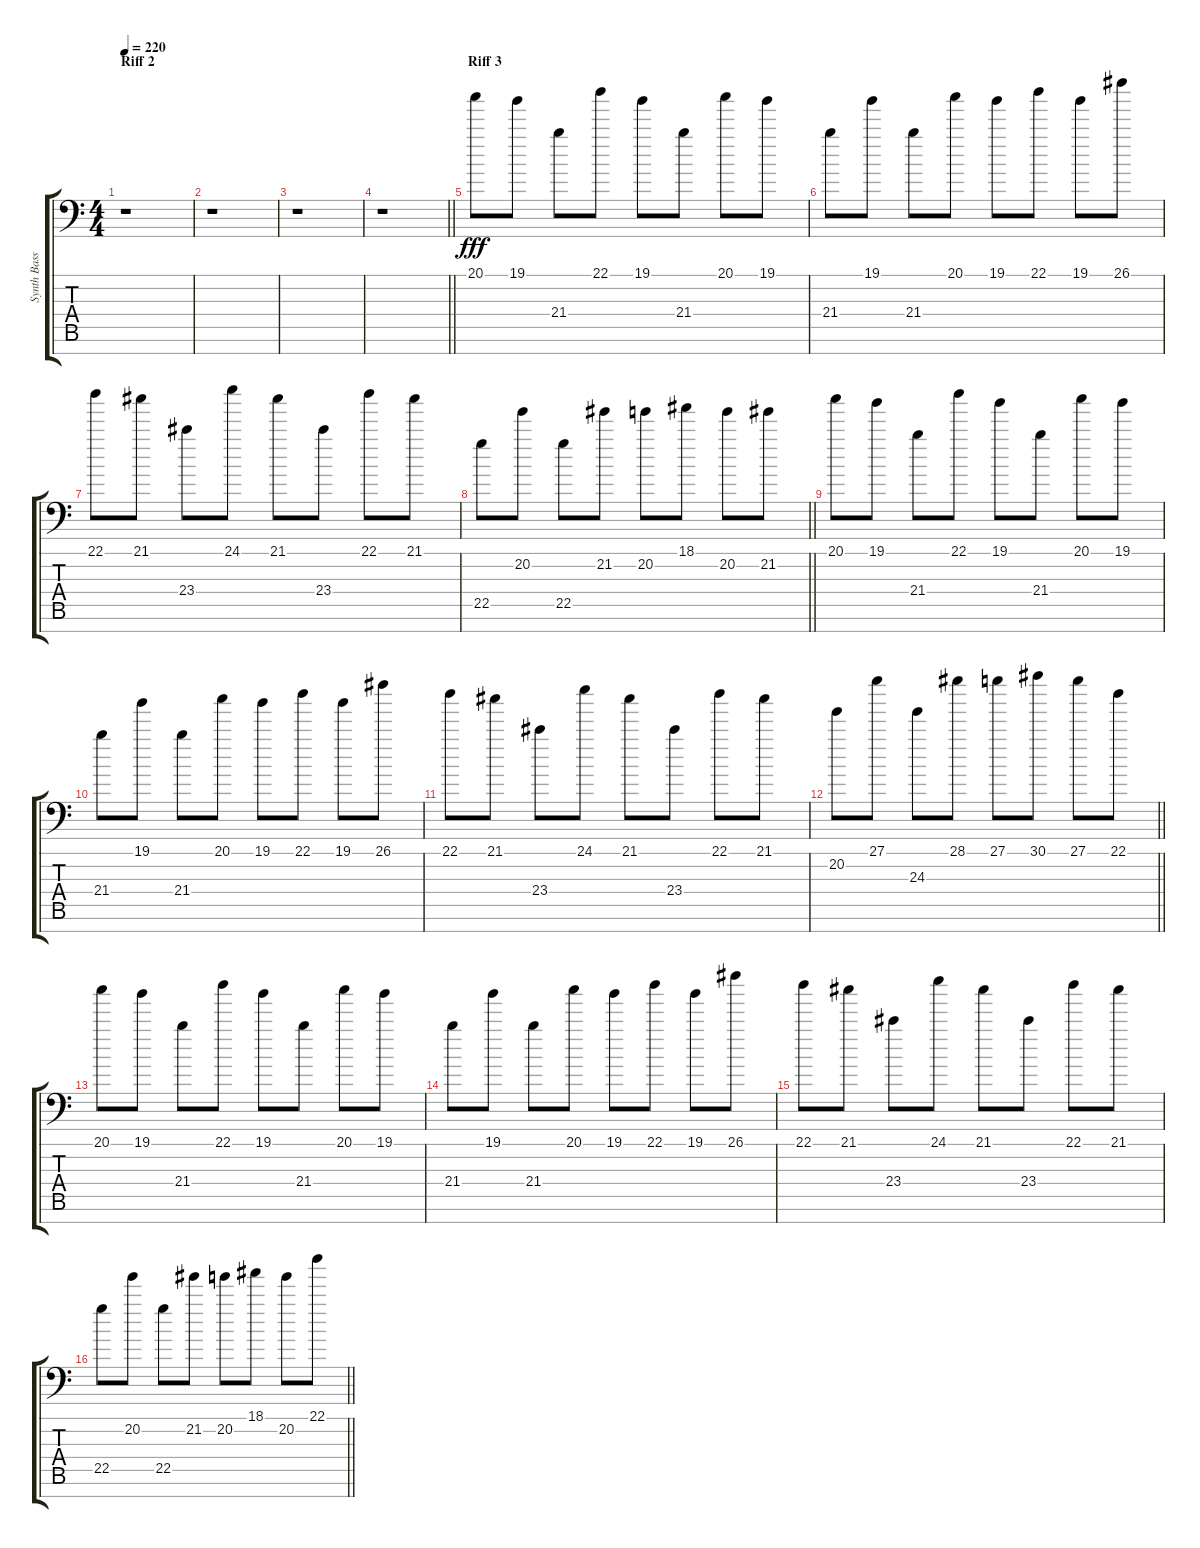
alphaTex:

\track ("Synth Bass 2" "Synth Bass") {instrument synthbass2}
\staff {score tabs}
\tuning (E4 B3 G3 D3 A2 E2 C-1) {hide}
\ts (4 4)
\section ("" "Riff 2")
\tempo 220
\clef f4
\ks c
r.1{dy fff} |
r.1 |
r.1 |
\barLineRight lightlight
r.1 |
\section ("" "Riff 3")
20.1.8 19.1.8 21.4.8 22.1.8 19.1.8 21.4.8 20.1.8 19.1.8 |
21.4.8 19.1.8 21.4.8 20.1.8 19.1.8 22.1.8 19.1.8 26.1.8 |
22.1.8 21.1.8 23.4.8 24.1.8 21.1.8 23.4.8 22.1.8 21.1.8 |
\barLineRight lightlight
22.5.8 20.2.8 22.5.8 21.2.8 20.2.8 18.1.8 20.2.8 21.2.8 |
20.1.8 19.1.8 21.4.8 22.1.8 19.1.8 21.4.8 20.1.8 19.1.8 |
21.4.8 19.1.8 21.4.8 20.1.8 19.1.8 22.1.8 19.1.8 26.1.8 |
22.1.8 21.1.8 23.4.8 24.1.8 21.1.8 23.4.8 22.1.8 21.1.8 |
\barLineRight lightlight
20.2.8 27.1.8 24.3.8 28.1.8 27.1.8 30.1.8 27.1.8 22.1.8 |
20.1.8 19.1.8 21.4.8 22.1.8 19.1.8 21.4.8 20.1.8 19.1.8 |
21.4.8 19.1.8 21.4.8 20.1.8 19.1.8 22.1.8 19.1.8 26.1.8 |
22.1.8 21.1.8 23.4.8 24.1.8 21.1.8 23.4.8 22.1.8 21.1.8 |
\barLineRight lightlight
22.5.8 20.2.8 22.5.8 21.2.8 20.2.8 18.1.8 20.2.8 22.1.8
